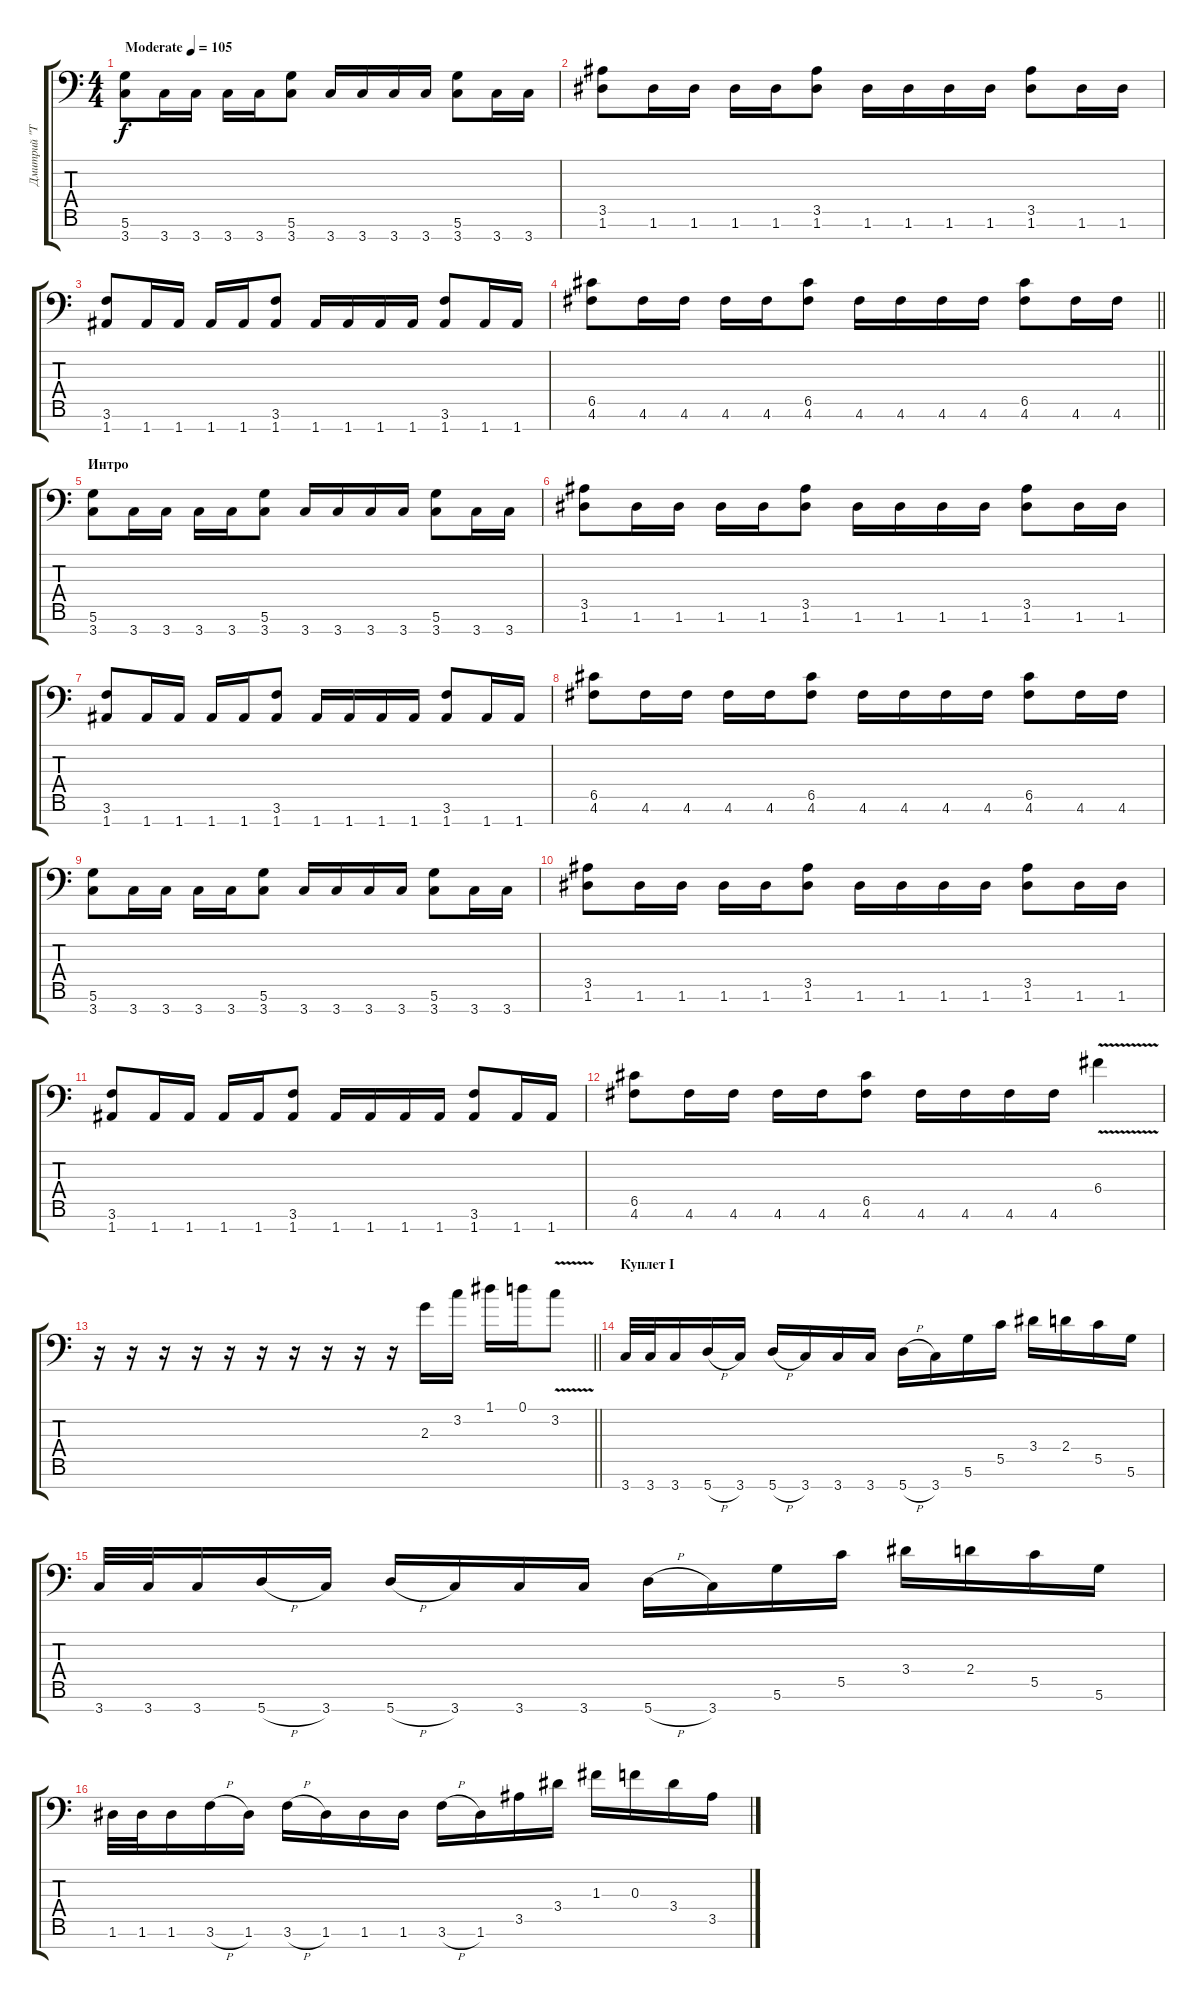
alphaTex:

\track ("Дмитрий \"Terris\" Процко" "Дмитрий \"T") {instrument distortionguitar}
\staff {score tabs}
\tuning (D4 A3 F3 C3 G2 D2 A1) {hide}
\ts (4 4)
\tempo (105 "Moderate")
\clef f4
\ks c
(5.6 3.7).8{dy f instrument distortionguitar} 3.7.16 3.7.16 3.7.16 3.7.16 (5.6 3.7).8 3.7.16 3.7.16 3.7.16 3.7.16 (5.6 3.7).8 3.7.16 3.7.16 |
(3.5 1.6).8 1.6.16 1.6.16 1.6.16 1.6.16 (3.5 1.6).8 1.6.16 1.6.16 1.6.16 1.6.16 (3.5 1.6).8 1.6.16 1.6.16 |
(3.6 1.7).8 1.7.16 1.7.16 1.7.16 1.7.16 (3.6 1.7).8 1.7.16 1.7.16 1.7.16 1.7.16 (3.6 1.7).8 1.7.16 1.7.16 |
\barLineRight lightlight
(6.5 4.6).8 4.6.16 4.6.16 4.6.16 4.6.16 (6.5 4.6).8 4.6.16 4.6.16 4.6.16 4.6.16 (6.5 4.6).8 4.6.16 4.6.16 |
\section ("" "Интро")
(5.6 3.7).8 3.7.16 3.7.16 3.7.16 3.7.16 (5.6 3.7).8 3.7.16 3.7.16 3.7.16 3.7.16 (5.6 3.7).8 3.7.16 3.7.16 |
(3.5 1.6).8 1.6.16 1.6.16 1.6.16 1.6.16 (3.5 1.6).8 1.6.16 1.6.16 1.6.16 1.6.16 (3.5 1.6).8 1.6.16 1.6.16 |
(3.6 1.7).8 1.7.16 1.7.16 1.7.16 1.7.16 (3.6 1.7).8 1.7.16 1.7.16 1.7.16 1.7.16 (3.6 1.7).8 1.7.16 1.7.16 |
(6.5 4.6).8 4.6.16 4.6.16 4.6.16 4.6.16 (6.5 4.6).8 4.6.16 4.6.16 4.6.16 4.6.16 (6.5 4.6).8 4.6.16 4.6.16 |
(5.6 3.7).8 3.7.16 3.7.16 3.7.16 3.7.16 (5.6 3.7).8 3.7.16 3.7.16 3.7.16 3.7.16 (5.6 3.7).8 3.7.16 3.7.16 |
(3.5 1.6).8 1.6.16 1.6.16 1.6.16 1.6.16 (3.5 1.6).8 1.6.16 1.6.16 1.6.16 1.6.16 (3.5 1.6).8 1.6.16 1.6.16 |
(3.6 1.7).8 1.7.16 1.7.16 1.7.16 1.7.16 (3.6 1.7).8 1.7.16 1.7.16 1.7.16 1.7.16 (3.6 1.7).8 1.7.16 1.7.16 |
(6.5 4.6).8 4.6.16 4.6.16 4.6.16 4.6.16 (6.5 4.6).8 4.6.16 4.6.16 4.6.16 4.6.16 6.4{v}.4{instrument guitarharmonics} |
\barLineRight lightlight
r.16{instrument distortionguitar} r.16 r.16 r.16 r.16 r.16 r.16 r.16 r.16 r.16 2.3.16 3.2.16 1.1.16 0.1.16 3.2{v}.8 |
\section ("" "Куплет I")
3.7.32 3.7.32 3.7.16 5.7{h}.16 3.7.16 5.7{h}.16 3.7.16 3.7.16 3.7.16 5.7{h}.16 3.7.16 5.6.16 5.5.16 3.4.16 2.4.16 5.5.16 5.6.16 |
3.7.32 3.7.32 3.7.16 5.7{h}.16 3.7.16 5.7{h}.16 3.7.16 3.7.16 3.7.16 5.7{h}.16 3.7.16 5.6.16 5.5.16 3.4.16 2.4.16 5.5.16 5.6.16 |
1.6.32 1.6.32 1.6.16 3.6{h}.16 1.6.16 3.6{h}.16 1.6.16 1.6.16 1.6.16 3.6{h}.16 1.6.16 3.5.16 3.4.16 1.3.16 0.3.16 3.4.16 3.5.16
